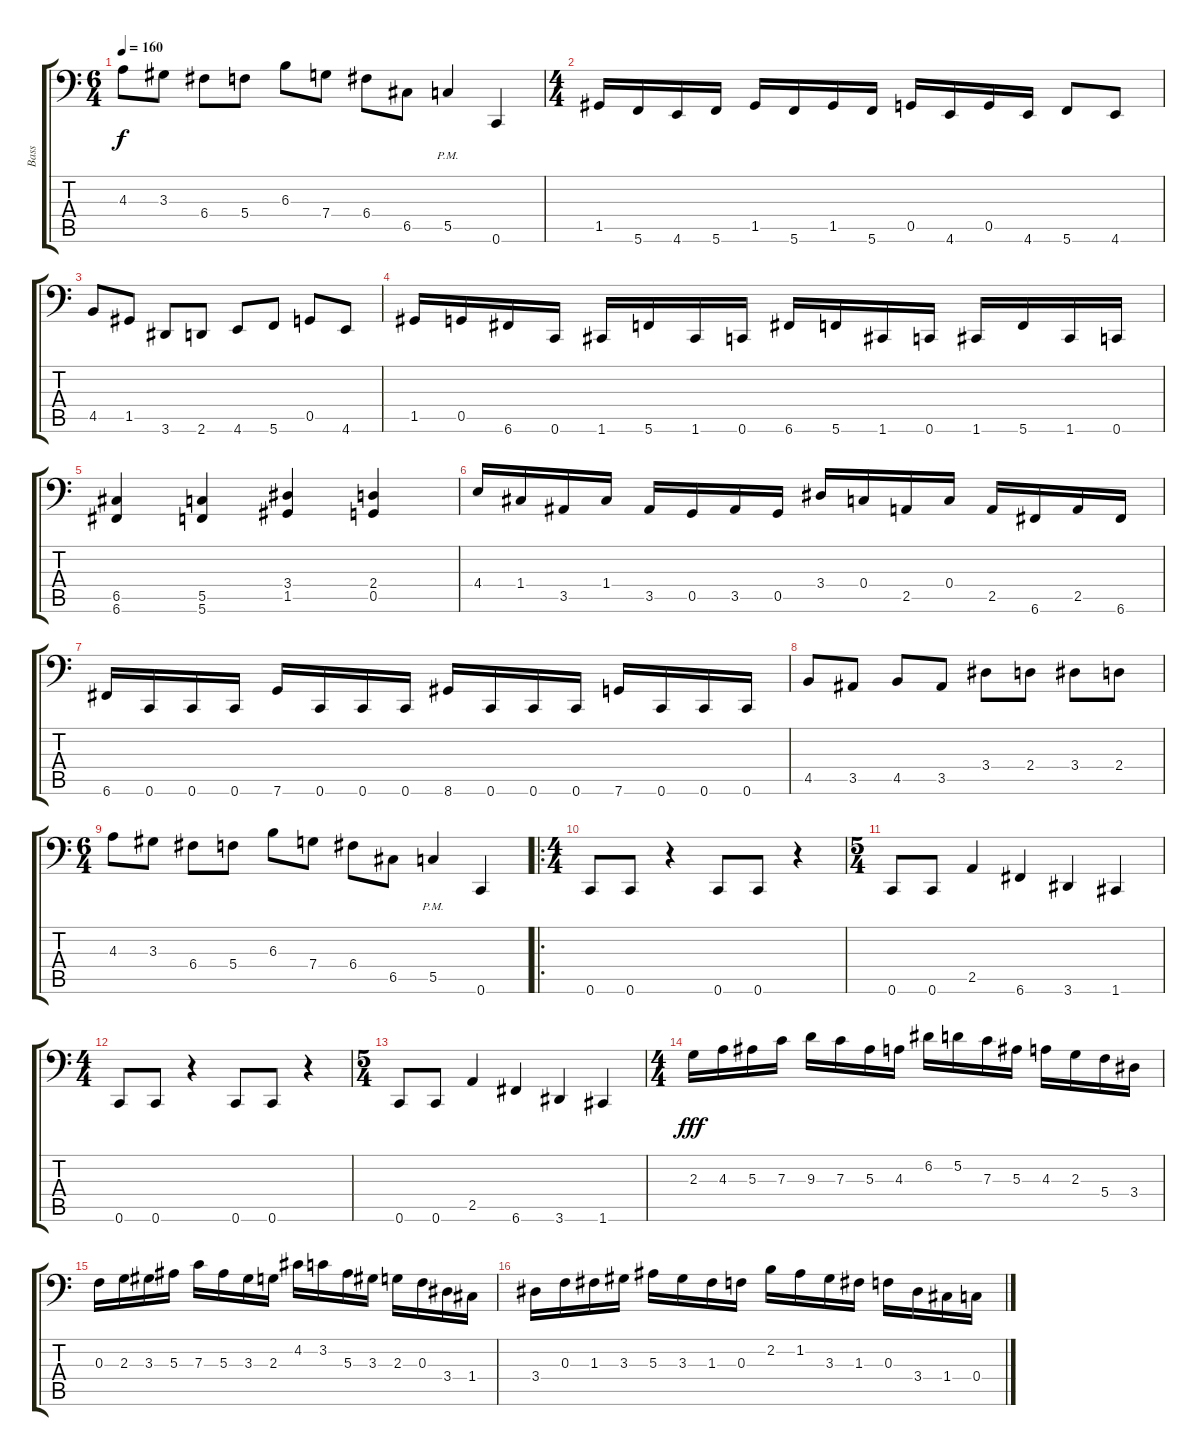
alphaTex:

\track ("Bass" "Bass") {instrument electricbassfinger}
\staff {score tabs}
\tuning (D3 A2 F2 C2 G1 C1) {hide}
\ts (6 4)
\tempo 160
\clef f4
\ks c
4.3.8{dy f} 3.3.8 6.4.8 5.4.8 6.3.8 7.4.8 6.4.8 6.5.8 5.5{pm}.4 0.6.4 |
\ts (4 4)
1.5.16 5.6.16 4.6.16 5.6.16 1.5.16 5.6.16 1.5.16 5.6.16 0.5.16 4.6.16 0.5.16 4.6.16 5.6.8 4.6.8 |
4.5.8 1.5.8 3.6.8 2.6.8 4.6.8 5.6.8 0.5.8 4.6.8 |
1.5.16 0.5.16 6.6.16 0.6.16 1.6.16 5.6.16 1.6.16 0.6.16 6.6.16 5.6.16 1.6.16 0.6.16 1.6.16 5.6.16 1.6.16 0.6.16 |
(6.5 6.6).4 (5.5 5.6).4 (3.4 1.5).4 (2.4 0.5).4 |
4.4.16 1.4.16 3.5.16 1.4.16 3.5.16 0.5.16 3.5.16 0.5.16 3.4.16 0.4.16 2.5.16 0.4.16 2.5.16 6.6.16 2.5.16 6.6.16 |
6.6.16 0.6.16 0.6.16 0.6.16 7.6.16 0.6.16 0.6.16 0.6.16 8.6.16 0.6.16 0.6.16 0.6.16 7.6.16 0.6.16 0.6.16 0.6.16 |
4.5.8 3.5.8 4.5.8 3.5.8 3.4.8 2.4.8 3.4.8 2.4.8 |
\ts (6 4)
4.3.8 3.3.8 6.4.8 5.4.8 6.3.8 7.4.8 6.4.8 6.5.8 5.5{pm}.4 0.6.4 |
\ro
\ts (4 4)
0.6.8 0.6.8 r.4 0.6.8 0.6.8 r.4 |
\ts (5 4)
0.6.8 0.6.8 2.5.4 6.6.4 3.6.4 1.6.4 |
\ts (4 4)
0.6.8 0.6.8 r.4 0.6.8 0.6.8 r.4 |
\ts (5 4)
0.6.8 0.6.8 2.5.4 6.6.4 3.6.4 1.6.4 |
\ts (4 4)
2.3.16{dy fff} 4.3.16 5.3.16 7.3.16 9.3.16 7.3.16 5.3.16 4.3.16 6.2.16 5.2.16 7.3.16 5.3.16 4.3.16 2.3.16 5.4.16 3.4.16 |
0.3.16 2.3.16 3.3.16 5.3.16 7.3.16 5.3.16 3.3.16 2.3.16 4.2.16 3.2.16 5.3.16 3.3.16 2.3.16 0.3.16 3.4.16 1.4.16 |
3.4.16 0.3.16 1.3.16 3.3.16 5.3.16 3.3.16 1.3.16 0.3.16 2.2.16 1.2.16 3.3.16 1.3.16 0.3.16 3.4.16 1.4.16 0.4.16
